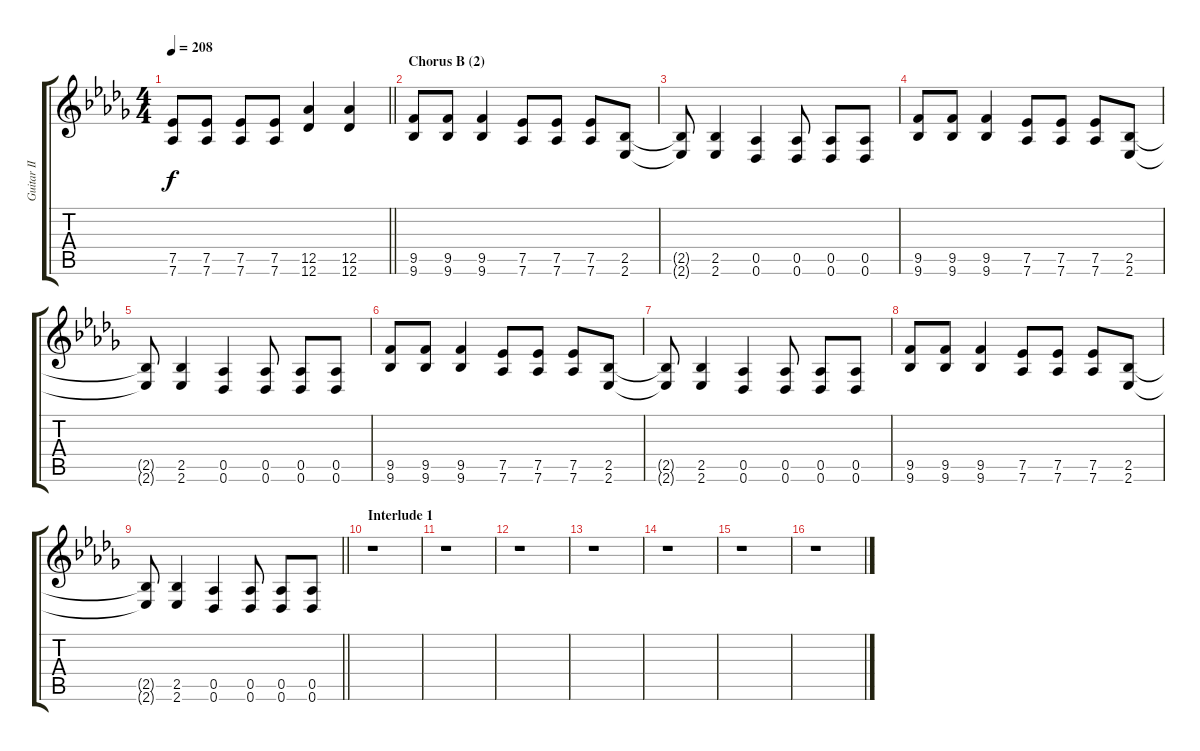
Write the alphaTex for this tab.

\track ("Guitar II" "Guitar II") {instrument distortionguitar}
\staff {score tabs}
\tuning (Eb4 Bb3 Gb3 Db3 Ab2 Db2) {hide}
\ts (4 4)
\tempo 208
\clef g2
\barLineRight lightlight
\ks db
(7.5 7.6).8{dy f} (7.5 7.6).8 (7.5 7.6).8 (7.5 7.6).8 (12.5 12.6).4 (12.5 12.6).4 |
\section ("" "Chorus B (2)")
(9.5 9.6).8 (9.5 9.6).8 (9.5 9.6).4 (7.5 7.6).8 (7.5 7.6).8 (7.5 7.6).8 (2.5 2.6).8 |
(2.5{t} 2.6{t}).8 (2.5 2.6).4 (0.5 0.6).4 (0.5 0.6).8 (0.5 0.6).8 (0.5 0.6).8 |
(9.5 9.6).8 (9.5 9.6).8 (9.5 9.6).4 (7.5 7.6).8 (7.5 7.6).8 (7.5 7.6).8 (2.5 2.6).8 |
(2.5{t} 2.6{t}).8 (2.5 2.6).4 (0.5 0.6).4 (0.5 0.6).8 (0.5 0.6).8 (0.5 0.6).8 |
(9.5 9.6).8 (9.5 9.6).8 (9.5 9.6).4 (7.5 7.6).8 (7.5 7.6).8 (7.5 7.6).8 (2.5 2.6).8 |
(2.5{t} 2.6{t}).8 (2.5 2.6).4 (0.5 0.6).4 (0.5 0.6).8 (0.5 0.6).8 (0.5 0.6).8 |
(9.5 9.6).8 (9.5 9.6).8 (9.5 9.6).4 (7.5 7.6).8 (7.5 7.6).8 (7.5 7.6).8 (2.5 2.6).8 |
\barLineRight lightlight
(2.5{t} 2.6{t}).8 (2.5 2.6).4 (0.5 0.6).4 (0.5 0.6).8 (0.5 0.6).8 (0.5 0.6).8 |
\section ("" "Interlude 1")
r.1 |
r.1 |
r.1 |
r.1 |
r.1 |
r.1 |
r.1
